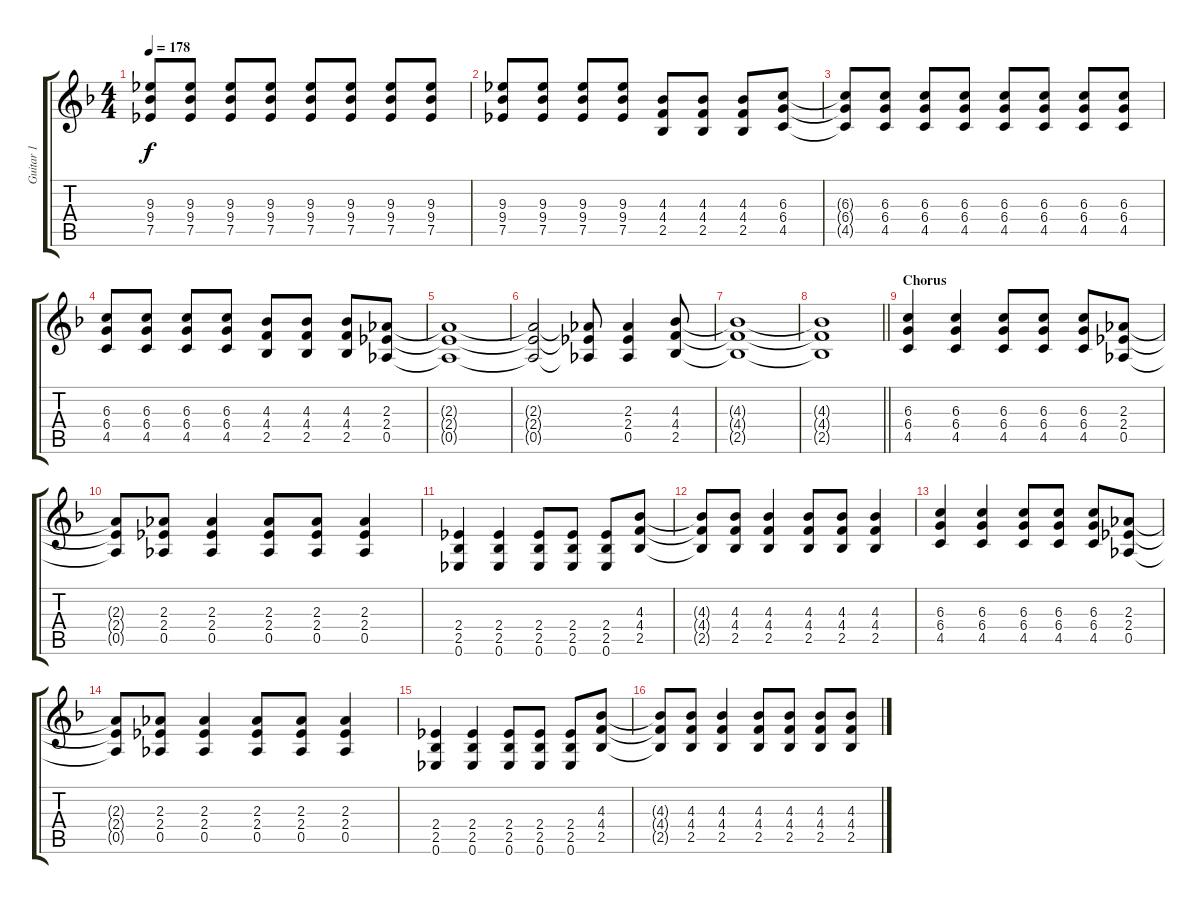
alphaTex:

\track ("Guitar 1" "Guitar 1") {instrument electricguitarclean}
\staff {score tabs}
\tuning (Eb4 Bb3 Gb3 Db3 Ab2 Eb2) {hide}
\ts (4 4)
\tempo 178
\clef g2
\ks f
(9.3{t} 9.4{t} 7.5{t}).8{dy f} (9.3 9.4 7.5).8 (9.3 9.4 7.5).8 (9.3 9.4 7.5).8 (9.3 9.4 7.5).8 (9.3 9.4 7.5).8 (9.3 9.4 7.5).8 (9.3 9.4 7.5).8 |
(9.3 9.4 7.5).8 (9.3 9.4 7.5).8 (9.3 9.4 7.5).8 (9.3 9.4 7.5).8 (4.3 4.4 2.5).8 (4.3 4.4 2.5).8 (4.3 4.4 2.5).8 (6.3 6.4 4.5).8 |
(6.3{t} 6.4{t} 4.5{t}).8 (6.3 6.4 4.5).8 (6.3 6.4 4.5).8 (6.3 6.4 4.5).8 (6.3 6.4 4.5).8 (6.3 6.4 4.5).8 (6.3 6.4 4.5).8 (6.3 6.4 4.5).8 |
(6.3 6.4 4.5).8 (6.3 6.4 4.5).8 (6.3 6.4 4.5).8 (6.3 6.4 4.5).8 (4.3 4.4 2.5).8 (4.3 4.4 2.5).8 (4.3 4.4 2.5).8 (2.3 2.4 0.5).8 |
(2.3{t} 2.4{t} 0.5{t}).1 |
(2.3{t} 2.4{t} 0.5{t}).2 (2.3{t} 2.4{t} 0.5{t}).8 (2.3 2.4 0.5).4 (4.3 4.4 2.5).8 |
(4.3{t} 4.4{t} 2.5{t}).1 |
\barLineRight lightlight
(4.3{t} 4.4{t} 2.5{t}).1 |
\section ("" "Chorus")
(6.3 6.4 4.5).4 (6.3 6.4 4.5).4 (6.3 6.4 4.5).8 (6.3 6.4 4.5).8 (6.3 6.4 4.5).8 (2.3 2.4 0.5).8 |
(2.3{t} 2.4{t} 0.5{t}).8 (2.3 2.4 0.5).8 (2.3 2.4 0.5).4 (2.3 2.4 0.5).8 (2.3 2.4 0.5).8 (2.3 2.4 0.5).4 |
(2.4 2.5 0.6).4 (2.4 2.5 0.6).4 (2.4 2.5 0.6).8 (2.4 2.5 0.6).8 (2.4 2.5 0.6).8 (4.3 4.4 2.5).8 |
(4.3{t} 4.4{t} 2.5{t}).8 (4.3 4.4 2.5).8 (4.3 4.4 2.5).4 (4.3 4.4 2.5).8 (4.3 4.4 2.5).8 (4.3 4.4 2.5).4 |
(6.3 6.4 4.5).4 (6.3 6.4 4.5).4 (6.3 6.4 4.5).8 (6.3 6.4 4.5).8 (6.3 6.4 4.5).8 (2.3 2.4 0.5).8 |
(2.3{t} 2.4{t} 0.5{t}).8 (2.3 2.4 0.5).8 (2.3 2.4 0.5).4 (2.3 2.4 0.5).8 (2.3 2.4 0.5).8 (2.3 2.4 0.5).4 |
(2.4 2.5 0.6).4 (2.4 2.5 0.6).4 (2.4 2.5 0.6).8 (2.4 2.5 0.6).8 (2.4 2.5 0.6).8 (4.3 4.4 2.5).8 |
(4.3{t} 4.4{t} 2.5{t}).8 (4.3 4.4 2.5).8 (4.3 4.4 2.5).4 (4.3 4.4 2.5).8 (4.3 4.4 2.5).8 (4.3 4.4 2.5).8 (4.3 4.4 2.5).8
